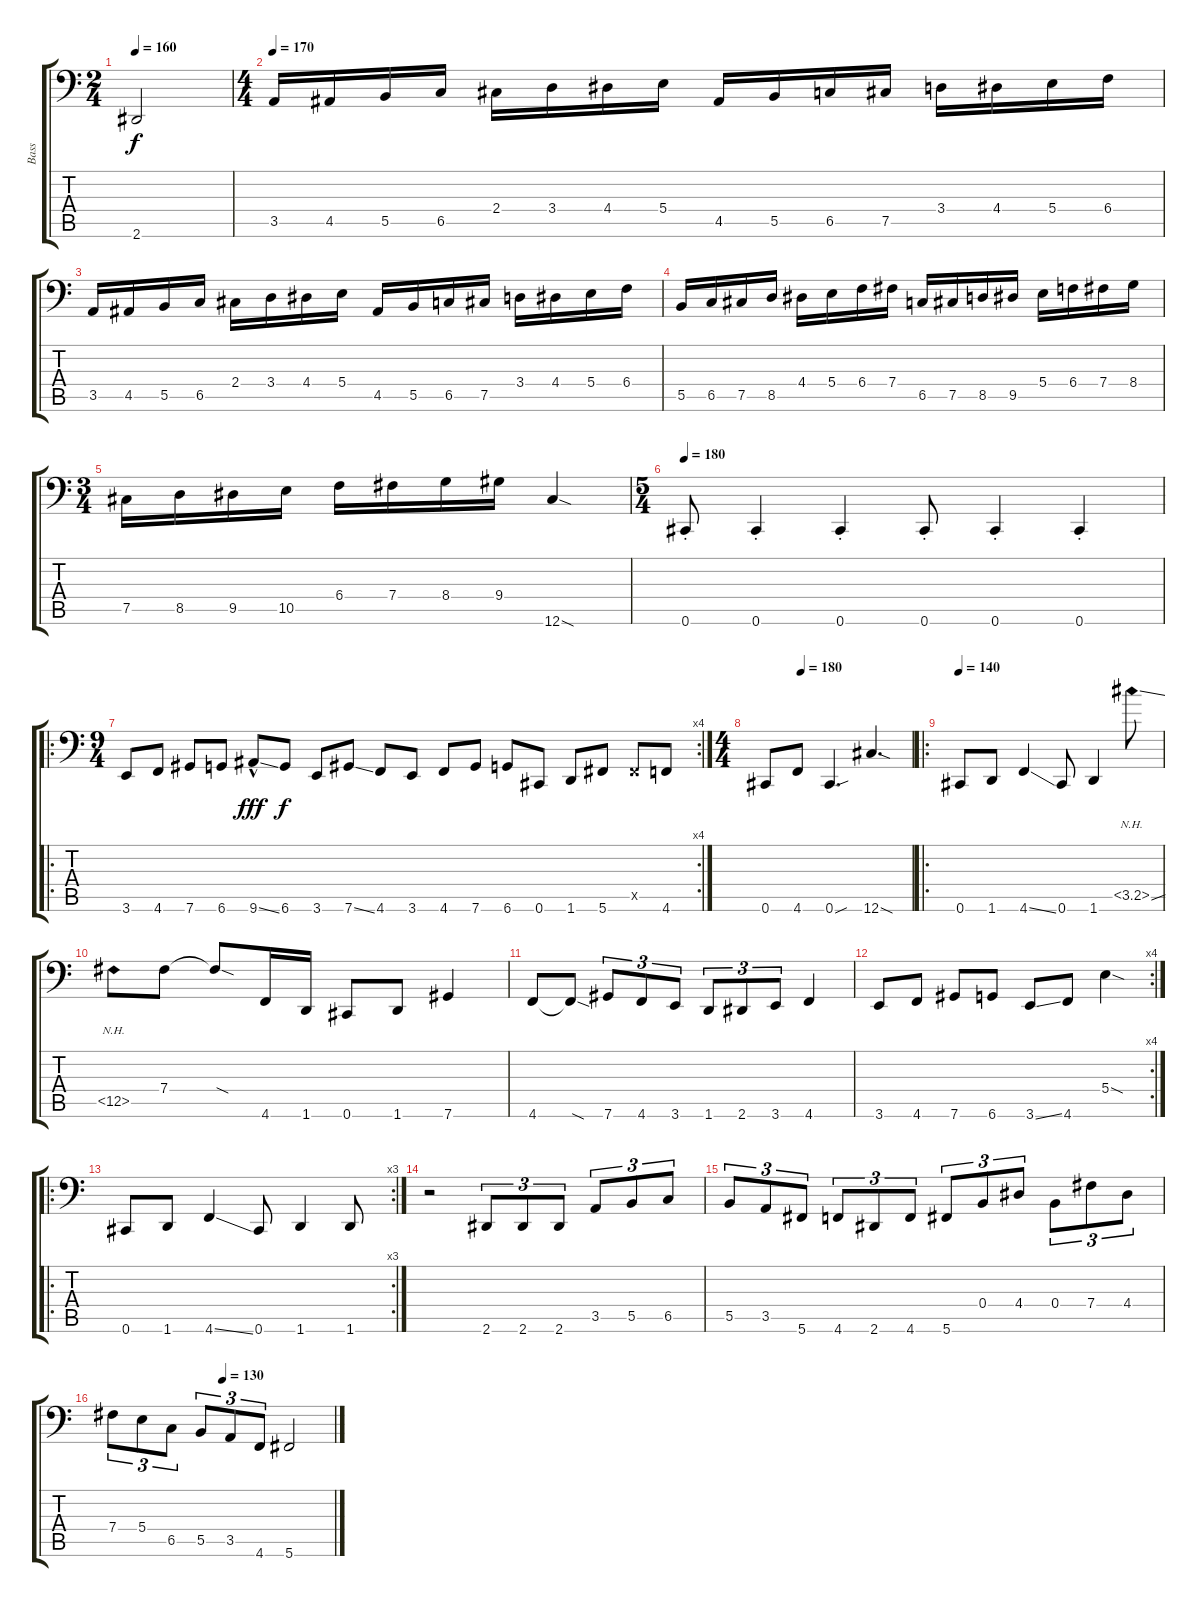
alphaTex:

\track ("Bass" "Bass") {instrument electricbasspick}
\staff {score tabs}
\tuning (Db3 Ab2 E2 B1 Gb1 Db1) {hide}
\ts (2 4)
\tempo 160
\clef f4
\ks c
2.6.2{dy f} |
\ts (4 4)
\tempo 170
3.5.16 4.5.16 5.5.16 6.5.16 2.4.16 3.4.16 4.4.16 5.4.16 4.5.16 5.5.16 6.5.16 7.5.16 3.4.16 4.4.16 5.4.16 6.4.16 |
3.5.16 4.5.16 5.5.16 6.5.16 2.4.16 3.4.16 4.4.16 5.4.16 4.5.16 5.5.16 6.5.16 7.5.16 3.4.16 4.4.16 5.4.16 6.4.16 |
5.5.16 6.5.16 7.5.16 8.5.16 4.4.16 5.4.16 6.4.16 7.4.16 6.5.16 7.5.16 8.5.16 9.5.16 5.4.16 6.4.16 7.4.16 8.4.16 |
\ts (3 4)
7.5.16 8.5.16 9.5.16 10.5.16 6.4.16 7.4.16 8.4.16 9.4.16 12.6{sod}.4 |
\ts (5 4)
\tempo 180
0.6{st}.8 0.6{st}.4 0.6{st}.4 0.6{st}.8 0.6{st}.4 0.6{st}.4 |
\ro
\rc 4
\ts (9 4)
3.6.8 4.6.8 7.6.8 6.6.8 9.6{ss hac}.8{dy fff} 6.6.8{dy f} 3.6.8 7.6{ss}.8 4.6.8 3.6.8 4.6.8 7.6.8 6.6.8 0.6.8 1.6.8 5.6.8 0.5{x}.8 4.6.8 |
\ts (4 4)
\tempo (180 0.25)
0.6.8 4.6.8 0.6{sou}.4{d} 12.6{sod}.4{d} |
\ro
\tempo 140
0.6.8 1.6.8 4.6{ss}.4 0.6.8 1.6.4 3.5{nh ss}.8 |
6.5{nh}.8 7.4.8 7.4{sod t}.8 4.6.16 1.6.16 0.6.8 1.6.8 7.6.4 |
4.6.8 4.6{sod t}.8 7.6.8{tu (3 2)} 4.6.8{tu (3 2)} 3.6.8{tu (3 2)} 1.6.8{tu (3 2)} 2.6.8{tu (3 2)} 3.6.8{tu (3 2)} 4.6.4 |
\rc 4
3.6.8 4.6.8 7.6.8 6.6.8 3.6{ss}.8 4.6.8 5.4{sod}.4 |
\ro
\rc 3
0.6.8 1.6.8 4.6{ss}.4 0.6.8 1.6.4 1.6.8 |
r.2 2.6.8{tu (3 2)} 2.6.8{tu (3 2)} 2.6.8{tu (3 2)} 3.5.8{tu (3 2)} 5.5.8{tu (3 2)} 6.5.8{tu (3 2)} |
5.5.8{tu (3 2)} 3.5.8{tu (3 2)} 5.6.8{tu (3 2)} 4.6.8{tu (3 2)} 2.6.8{tu (3 2)} 4.6.8{tu (3 2)} 5.6.8{tu (3 2)} 0.4.8{tu (3 2)} 4.4.8{tu (3 2)} 0.4.8{tu (3 2)} 7.4.8{tu (3 2)} 4.4.8{tu (3 2)} |
\tempo (130 0.5)
7.4.8{tu (3 2)} 5.4.8{tu (3 2)} 6.5.8{tu (3 2)} 5.5.8{tu (3 2)} 3.5.8{tu (3 2)} 4.6.8{tu (3 2)} 5.6.2
